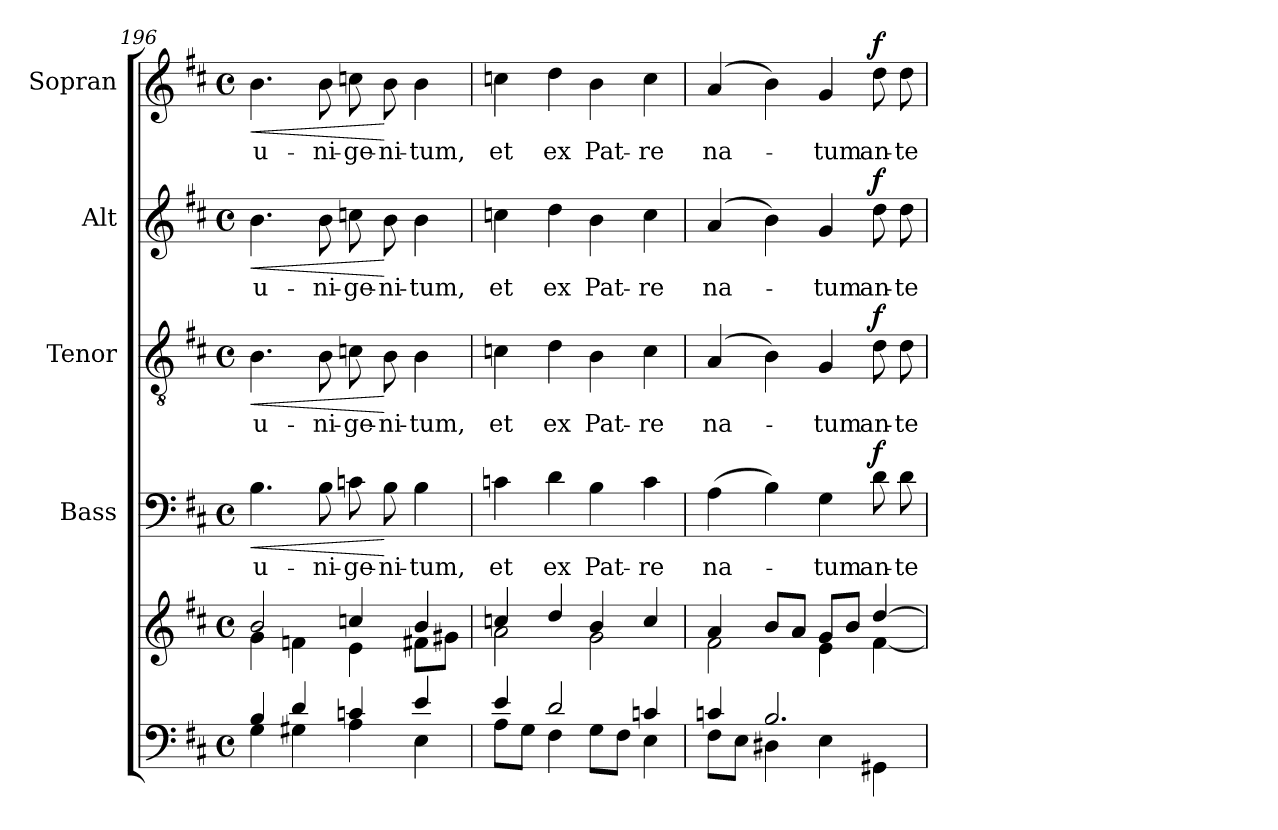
**kern	**kern	**kern	**text	**dynam	**kern	**text	**dynam	**kern	**text	**dynam	**kern	**text	**dynam
*part5	*part5	*part4	*part4	*part4	*part3	*part3	*part3	*part2	*part2	*part2	*part1	*part1	*part1
*staff6	*staff5	*staff4	*staff4	*staff4	*staff3	*staff3	*staff3	*staff2	*staff2	*staff2	*staff1	*staff1	*staff1
*	*	*I"Bass	*	*	*I"Tenor	*	*	*I"Alt	*	*	*I"Sopran	*	*
*	*	*I'B.	*	*	*I'T.	*	*	*I'A.	*	*	*I'S.	*	*
*clefF4	*clefG2	*clefF4	*	*	*clefGv2	*	*	*clefG2	*	*	*clefG2	*	*
*k[f#c#]	*k[f#c#]	*k[f#c#]	*	*	*k[f#c#]	*	*	*k[f#c#]	*	*	*k[f#c#]	*	*
*D:	*D:	*D:	*	*	*D:	*	*	*D:	*	*	*D:	*	*
*M4/4	*M4/4	*M4/4	*	*	*M4/4	*	*	*M4/4	*	*	*M4/4	*	*
*met(c)	*met(c)	*met(c)	*	*	*met(c)	*	*	*met(c)	*	*	*met(c)	*	*
=196	=196	=196	=196	=196	=196	=196	=196	=196	=196	=196	=196	=196	=196
*^	*^	*	*	*	*	*	*	*	*	*	*	*	*
!	!	!	!	!	!LO:LY:b	!LO:HP:b	!	!LO:LY:b	!LO:HP:b	!	!LO:LY:b	!LO:HP:b	!	!LO:LY:b	!LO:HP:b
4B/	4G\	2b/	4g\	4.B\	u-	<	4.B\	u-	<	4.b\	u-	<	4.b\	u-	<
4d/	4G#X\	.	4fn\	.	.	.	.	.	.	.	.	.	.	.	.
!	!	!	!	!	!LO:LY:b	!	!	!LO:LY:b	!	!	!LO:LY:b	!	!	!LO:LY:b	!
.	.	.	.	8B\	-ni-	.	8B\	-ni-	.	8b\	-ni-	.	8b\	-ni-	.
!	!	!	!	!	!LO:LY:b	!	!	!LO:LY:b	!	!	!LO:LY:b	!	!	!LO:LY:b	!
4cn/	4A\	4ccn/	4e\	8cn\	-ge-	.	8cn\	-ge-	.	8ccn\	-ge-	.	8ccn\	-ge-	.
!	!	!	!	!	!LO:LY:b	!	!	!LO:LY:b	!	!	!LO:LY:b	!	!	!LO:LY:b	!
.	.	.	.	8B\	-ni-	[	8B\	-ni-	[	8b\	-ni-	[	8b\	-ni-	[
!	!	!	!	!	!LO:LY:b	!	!	!LO:LY:b	!	!	!LO:LY:b	!	!	!LO:LY:b	!
4e/	4E\	4b/	8f#X\L	4B\	-tum,	.	4B\	-tum,	.	4b\	-tum,	.	4b\	-tum,	.
.	.	.	8g#X\J	.	.	.	.	.	.	.	.	.	.	.	.
=197	=197	=197	=197	=197	=197	=197	=197	=197	=197	=197	=197	=197	=197	=197	=197
!	!	!	!	!	!LO:LY:b	!	!	!LO:LY:b	!	!	!LO:LY:b	!	!	!LO:LY:b	!
4e/	8A\L	4ccn/	2a\	4cn\	et	.	4cn\	et	.	4ccn\	et	.	4ccn\	et	.
.	8G\J	.	.	.	.	.	.	.	.	.	.	.	.	.	.
!	!	!	!	!	!LO:LY:b	!	!	!LO:LY:b	!	!	!LO:LY:b	!	!	!LO:LY:b	!
2d/	4F#\	4dd/	.	4d\	ex	.	4d\	ex	.	4dd\	ex	.	4dd\	ex	.
!	!	!	!	!	!LO:LY:b	!	!	!LO:LY:b	!	!	!LO:LY:b	!	!	!LO:LY:b	!
.	8G\L	4b/	2g\	4B\	Pat-	.	4B\	Pat-	.	4b\	Pat-	.	4b\	Pat-	.
.	8F#\J	.	.	.	.	.	.	.	.	.	.	.	.	.	.
!	!	!	!	!	!LO:LY:b	!	!	!LO:LY:b	!	!	!LO:LY:b	!	!	!LO:LY:b	!
4cn/	4E\	4cc/	.	4c\	-re	.	4c\	-re	.	4cc\	-re	.	4cc\	-re	.
!!LO:LB:g=z
=198	=198	=198	=198	=198	=198	=198	=198	=198	=198	=198	=198	=198	=198	=198	=198
!	!	!	!	!	!LO:LY:b	!	!	!LO:LY:b	!	!	!LO:LY:b	!	!	!LO:LY:b	!
4cn/	8F#\L	4a/	2f#\	(>4A\	na-	.	(4A/	na-	.	(4a/	na-	.	(4a/	na-	.
.	8E\J	.	.	.	.	.	.	.	.	.	.	.	.	.	.
2.B/	4D#X\	8b/L	.	4B\)	.	.	4B\)	.	.	4b\)	.	.	4b\)	.	.
.	.	8a/J	.	.	.	.	.	.	.	.	.	.	.	.	.
!	!	!	!	!	!LO:LY:b	!	!	!LO:LY:b	!	!	!LO:LY:b	!	!	!LO:LY:b	!
.	4E\	8g/L	4e\	4G\	-tum	.	4G/	-tum	.	4g/	-tum	.	4g/	-tum	.
.	.	8b/J	.	.	.	.	.	.	.	.	.	.	.	.	.
!	!	!	!	!	!LO:LY:b	!LO:DY:a	!	!LO:LY:b	!LO:DY:a	!	!LO:LY:b	!LO:DY:a	!	!LO:LY:b	!LO:DY:a
.	4GG#X\	[>4dd/	[<4f#\	8d\	an-	f	8d\	an-	f	8dd\	an-	f	8dd\	an-	f
!	!	!	!	!	!LO:LY:b	!	!	!LO:LY:b	!	!	!LO:LY:b	!	!	!LO:LY:b	!
.	.	.	.	8d\	-te	.	8d\	-te	.	8dd\	-te	.	8dd\	-te	.
*v	*v	*	*	*	*	*	*	*	*	*	*	*	*	*	*
*	*v	*v	*	*	*	*	*	*	*	*	*	*	*	*
=	=	=	=	=	=	=	=	=	=	=	=	=	=
*-	*-	*-	*-	*-	*-	*-	*-	*-	*-	*-	*-	*-	*-
